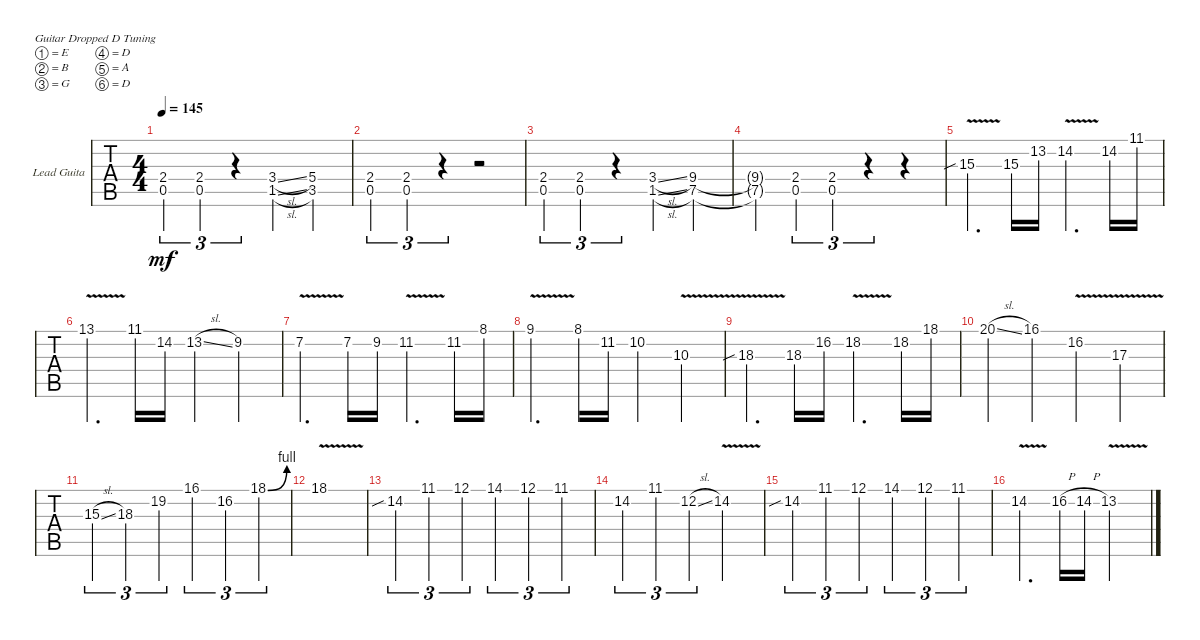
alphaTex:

\defaultSystemsLayout 4
\bracketExtendMode groupsimilarinstruments
\firstSystemTrackNameOrientation horizontal
\otherSystemsTrackNameOrientation horizontal
\track ("Lead Guitar" "Lead Guita") {instrument distortionguitar}
\staff {tabs}
\tuning (E4 B3 G3 D3 A2 D2)
\ts (4 4)
\tempo 145
\clef g2
\ks c
(2.4 0.5).4{tu (3 2) dy mf} (0.5 2.4).4{tu (3 2)} r.4{tu (3 2)} (1.5{sl} 3.4{sl}).4 (5.4 3.5).4 |
(2.4 0.5).4{tu (3 2)} (0.5 2.4).4{tu (3 2)} r.4{tu (3 2)} r.2 |
(2.4 0.5).4{tu (3 2)} (0.5 2.4).4{tu (3 2)} r.4{tu (3 2)} (1.5{sl} 3.4{sl}).4 (9.4 7.5).4 |
(7.5{t} 9.4{t}).4 (2.4 0.5).4{tu (3 2)} (0.5 2.4).4{tu (3 2)} r.4{tu (3 2)} r.4 |
15.3{v sib}.4{d} 15.3.16 13.2.16 14.2{v}.4{d} 14.2.16 11.1.16 |
13.1{v}.4{d} 11.1.16 14.2.16 13.2{sl}.4 9.2.4 |
7.2{v}.4{d} 7.2.16 9.2.16 11.2{v}.4{d} 11.2.16 8.1.16 |
9.1{v}.4{d} 8.1.16 11.2.16 10.2.4 10.3{v}.4 |
18.3{v sib}.4{d} 18.3.16 16.2.16 18.2{v}.4{d} 18.2.16 18.1.16 |
20.1{sl}.4 16.1.4 16.2{v}.4 17.3{v}.4 |
15.3{sl}.4{tu (3 2)} 18.3.4{tu (3 2)} 19.2.4{tu (3 2)} 16.1.4{tu (3 2)} 16.2.4{tu (3 2)} 18.1{be (bend 0 0 10.2 4)}.4{tu (3 2)} |
18.1{v}.1 |
14.2{sib}.4{tu (3 2)} 11.1.4{tu (3 2)} 12.1.4{tu (3 2)} 14.1.4{tu (3 2)} 12.1.4{tu (3 2)} 11.1.4{tu (3 2)} |
14.2.4{tu (3 2)} 11.1.4{tu (3 2)} 12.2{sl}.4{tu (3 2)} 14.2{v}.2 |
14.2{sib}.4{tu (3 2)} 11.1.4{tu (3 2)} 12.1.4{tu (3 2)} 14.1.4{tu (3 2)} 12.1.4{tu (3 2)} 11.1.4{tu (3 2)} |
14.2{v}.4{d} 16.2{h}.16 14.2{h}.16 13.2{v}.2
